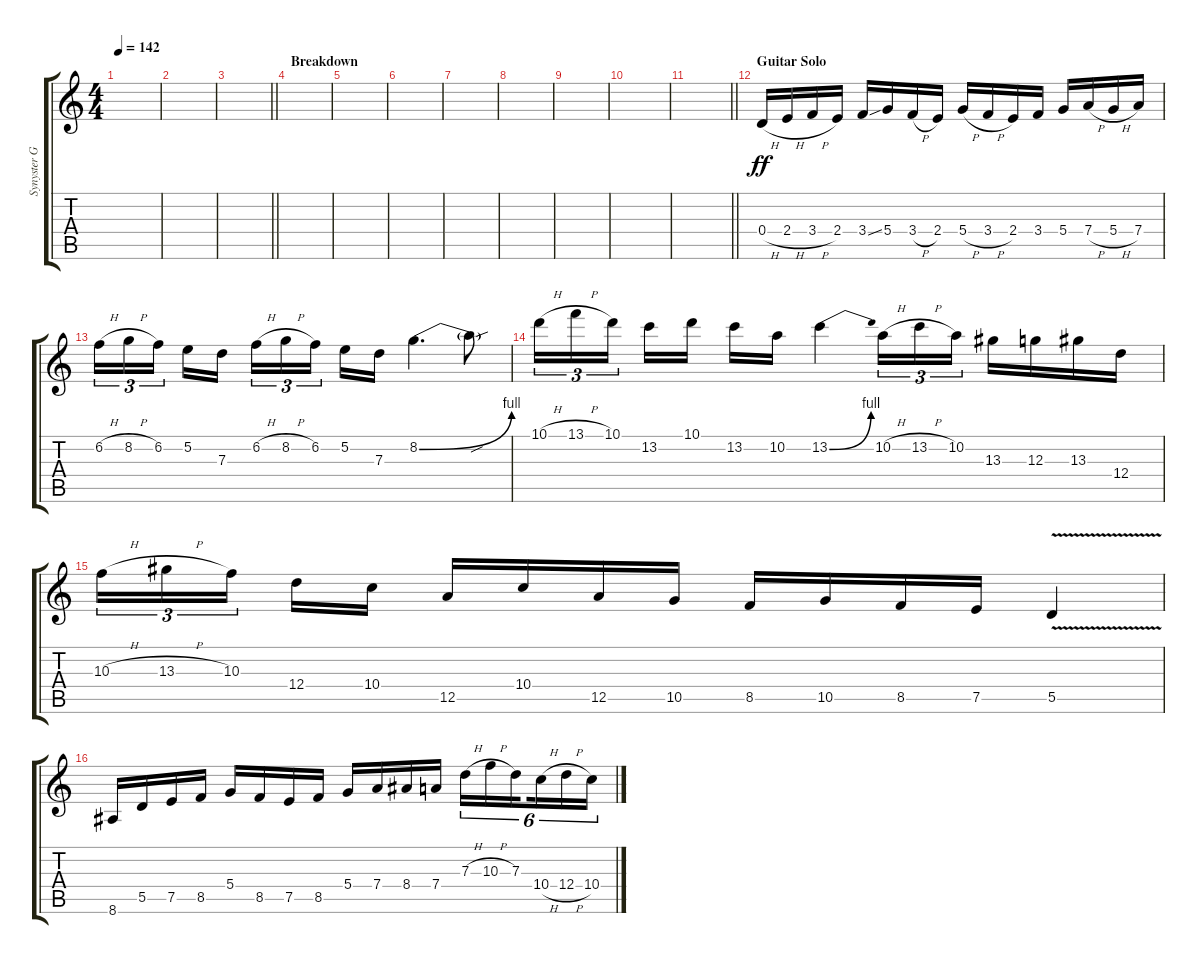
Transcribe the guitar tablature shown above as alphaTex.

\track ("Synyster Gates Solo/Lead " "Synyster G") {instrument distortionguitar}
\staff {score tabs}
\tuning (E4 B3 G3 D3 A2 D2) {hide}
\ts (4 4)
\tempo 142
\clef g2
\ks c
|
|
\barLineRight lightlight
|
\section ("" "Breakdown")
|
|
|
|
|
|
|
\barLineRight lightlight
|
\section ("" "Guitar Solo")
0.4{h}.16{dy ff volume 16 instrument distortionguitar} 2.4{h}.16 3.4{h}.16 2.4.16 3.4{ss}.16 5.4.16 3.4{h}.16 2.4.16 5.4{h}.16 3.4{h}.16 2.4.16 3.4.16 5.4.16 7.4{h}.16 5.4{h}.16 7.4.16 |
6.2{h}.16{tu (3 2)} 8.2{h}.16{tu (3 2)} 6.2.16{tu (3 2) beam splitsecondary} 5.2.16 7.3.16 6.2{h}.16{tu (3 2)} 8.2{h}.16{tu (3 2)} 6.2.16{tu (3 2) beam splitsecondary} 5.2.16 7.3.16 8.2{be (bend 0 0 60 4)}.4{d} 8.2{sou t}.8 |
10.1{h}.16{tu (3 2)} 13.1{h}.16{tu (3 2)} 10.1.16{tu (3 2) beam splitsecondary} 13.2.16 10.1.16 13.2.16 10.2.16 13.2{be (bend 0 0 60 4)}.4 10.2{h}.16{tu (3 2)} 13.2{h}.16{tu (3 2)} 10.2.16{tu (3 2)} 13.3.16 12.3.16 13.3.16 12.4.16 |
10.3{h}.16{tu (3 2)} 13.3{h}.16{tu (3 2)} 10.3.16{tu (3 2) beam splitsecondary} 12.4.16 10.4.16 12.5.16 10.4.16 12.5.16 10.5.16 8.5.16 10.5.16 8.5.16 7.5.16 5.5{v}.4 |
8.6.16 5.5.16 7.5.16 8.5.16 5.4.16 8.5.16 7.5.16 8.5.16 5.4.16 7.4.16 8.4.16 7.4.16 7.3{h}.16{tu (6 4)} 10.3{h}.16{tu (6 4)} 7.3.16{tu (6 4) beam splitsecondary} 10.4{h}.16{tu (6 4)} 12.4{h}.16{tu (6 4)} 10.4.16{tu (6 4)}
